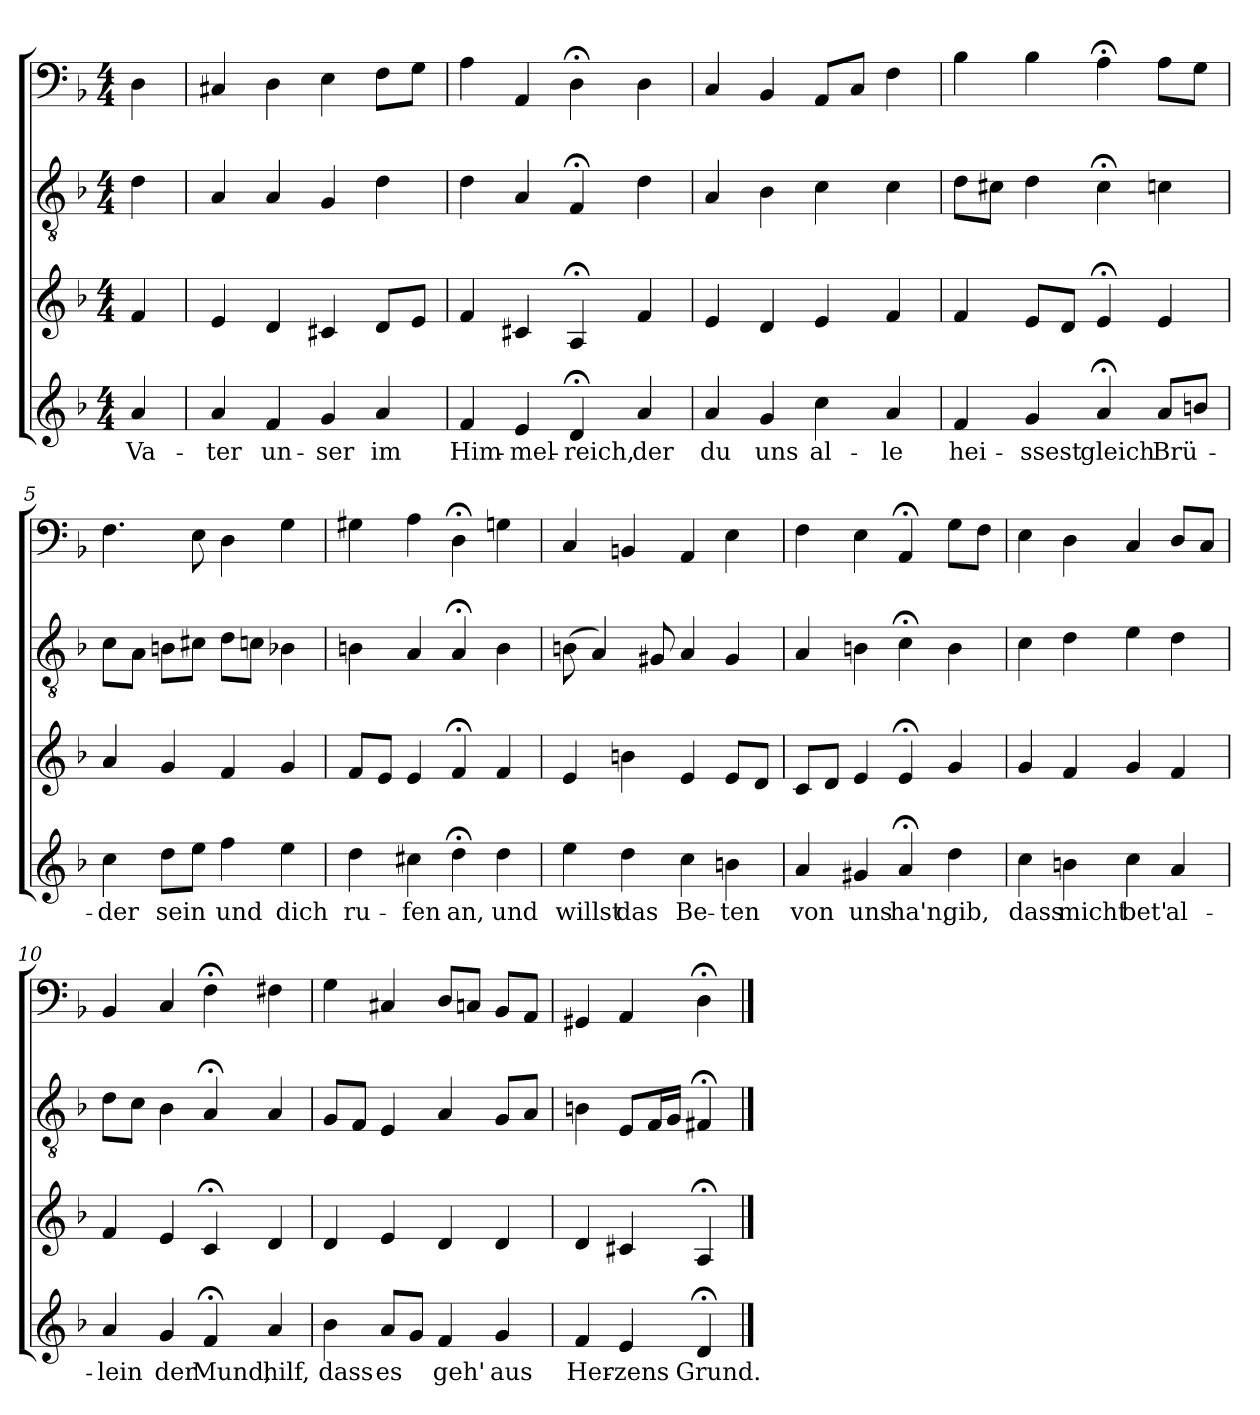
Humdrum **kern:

**kern	**text	**kern	**kern	**kern
*part4	*part4	*part3	*part2	*part1
*staff4	*staff4	*staff3	*staff2	*staff1
*clefG2	*	*clefG2	*clefGv2	*clefF4
*k[b-]	*	*k[b-]	*k[b-]	*k[b-]
*d:	*	*d:	*d:	*d:
*M4/4	*	*M4/4	*M4/4	*M4/4
=	=	=	=	=
4a/	Va-	4f/	4d\	4D\
=1	=1	=1	=1	=1
4a/	-ter	4e/	4A/	4C#X/
4f/	un-	4d/	4A/	4D\
4g/	-ser	4c#X/	4G/	4E\
4a/	im	8d/L	4d\	8F\L
.	.	8e/J	.	8G\J
=2	=2	=2	=2	=2
4f/	Him-	4f/	4d\	4A\
4e/	-mel-	4c#X/	4A/	4AA/
4d;</	-reich,	4A;</	4F;</	4D;<\
4a/	der	4f/	4d\	4D\
=3	=3	=3	=3	=3
4a/	du	4e/	4A/	4C/
4g/	uns	4d/	4B-\	4BB-/
4cc\	al-	4e/	4c\	8AA/L
.	.	.	.	8C/J
4a/	-le	4f/	4c\	4F\
=4	=4	=4	=4	=4
4f/	hei-	4f/	8d\L	4B-\
.	.	.	8c#X\J	.
4g/	-ssest	8e/L	4d\	4B-\
.	.	8d/J	.	.
4a;</	gleich	4e;</	4c#;<\	4A;<\
8a/L	Brü-	4e/	4cn\	8A\L
8bn/J	.	.	.	8G\J
=5	=5	=5	=5	=5
4cc\	-der	4a/	8c\L	4.F\
.	.	.	8A\J	.
8dd\L	sein	4g/	8Bn\L	.
8ee\J	.	.	8c#X\J	8E\
4ff\	und	4f/	8d\L	4D\
.	.	.	8cn\J	.
4ee\	dich	4g/	4B-X\	4G\
=6	=6	=6	=6	=6
4dd\	ru-	8f/L	4Bn\	4G#X\
.	.	8e/J	.	.
4cc#X\	-fen	4e/	4A/	4A\
4dd;<\	an,	4f;</	4A;</	4D;<\
4dd\	und	4f/	4B\	4Gn\
=7	=7	=7	=7	=7
4ee\	willst	4e/	(8Bn\	4C/
.	.	.	4A/)	.
4dd\	das	4bn\	.	4BBn/
.	.	.	8G#X/	.
4cc\	Be-	4e/	4A/	4AA/
4bn\	-ten	8e/L	4G#/	4E\
.	.	8d/J	.	.
=8	=8	=8	=8	=8
4a/	von	8c/L	4A/	4F\
.	.	8d/J	.	.
4g#X/	uns	4e/	4Bn\	4E\
4a;</	ha'n,	4e;</	4c;<\	4AA;</
4dd\	gib,	4g/	4B\	8G\L
.	.	.	.	8F\J
=9	=9	=9	=9	=9
4cc\	dass	4g/	4c\	4E\
4bn\	micht	4f/	4d\	4D\
4cc\	bet'	4g/	4e\	4C/
4a/	al-	4f/	4d\	8D/L
.	.	.	.	8C/J
=10	=10	=10	=10	=10
4a/	-lein	4f/	8d\L	4BB-/
.	.	.	8c\J	.
4g/	der	4e/	4B-\	4C/
4f;</	Mund,	4c;</	4A;</	4F;<\
4a/	hilf,	4d/	4A/	4F#X\
=11	=11	=11	=11	=11
4b-\	dass	4d/	8G/L	4G\
.	.	.	8F/J	.
8a/L	es	4e/	4E/	4C#X/
8g/J	.	.	.	.
4f/	geh'	4d/	4A/	8D/L
.	.	.	.	8Cn/J
4g/	aus	4d/	8G/L	8BB-/L
.	.	.	8A/J	8AA/J
=12	=12	=12	=12	=12
4f/	Her-	4d/	4Bn\	4GG#X/
4e/	-zens	4c#X/	8E/L	4AA/
.	.	.	16F/L	.
.	.	.	16G/JJ	.
4d;</	Grund.	4A;</	4F#X;</	4D;<\
==	==	==	==	==
*-	*-	*-	*-	*-
